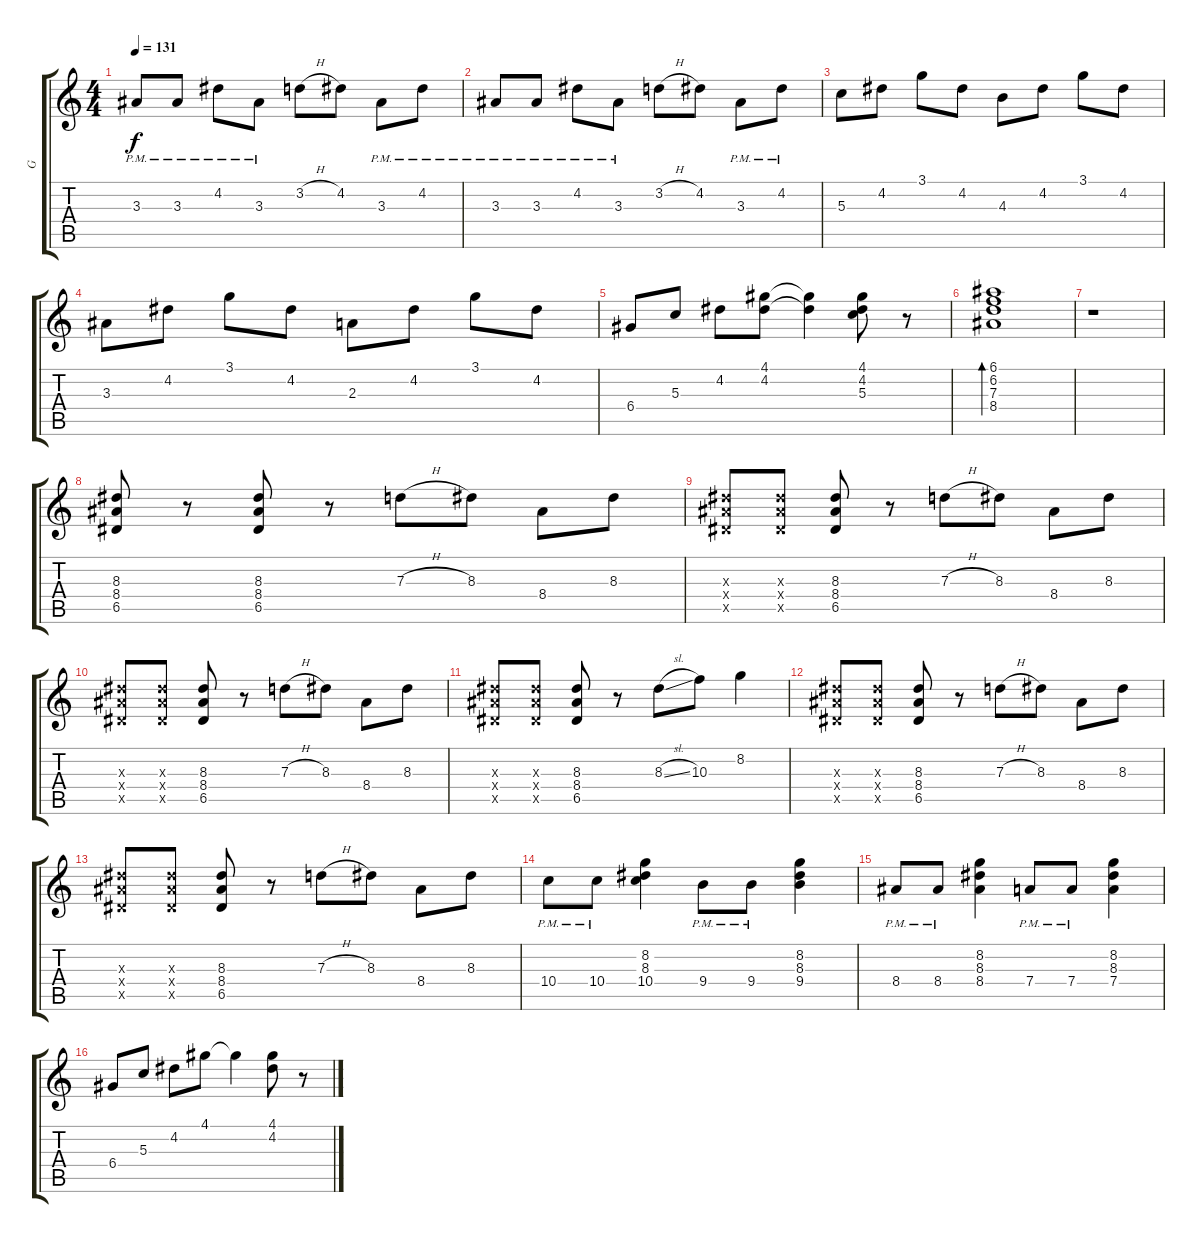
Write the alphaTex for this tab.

\track ("G" "G") {instrument overdrivenguitar}
\staff {score tabs}
\tuning (E4 B3 G3 D3 A2 E2) {hide}
\ts (4 4)
\tempo 131
\clef g2
\ks c
3.3{pm}.8{dy f} 3.3{pm}.8 4.2{pm}.8 3.3{pm}.8 3.2{h}.8 4.2.8 3.3{pm}.8 4.2{pm}.8 |
3.3{pm}.8 3.3{pm}.8 4.2{pm}.8 3.3{pm}.8 3.2{h}.8 4.2.8 3.3{pm}.8 4.2{pm}.8 |
5.3.8 4.2.8 3.1.8 4.2.8 4.3.8 4.2.8 3.1.8 4.2.8 |
3.3.8 4.2.8 3.1.8 4.2.8 2.3.8 4.2.8 3.1.8 4.2.8 |
6.4.8 5.3.8 4.2.8 (4.1 4.2).8 (4.1{t} 4.2{t}).4 (4.1 4.2 5.3).8 r.8 |
(6.1 6.2 7.3 8.4).1{bd 30} |
r.1 |
(8.3 8.4 6.5).8 r.8 (8.3 8.4 6.5).8 r.8 7.3{h}.8 8.3.8 8.4.8 8.3.8 |
(8.3{x} 8.4{x} 6.5{x}).8 (8.3{x} 8.4{x} 6.5{x}).8 (8.3 8.4 6.5).8 r.8 7.3{h}.8 8.3.8 8.4.8 8.3.8 |
(8.3{x} 8.4{x} 6.5{x}).8 (8.3{x} 8.4{x} 6.5{x}).8 (8.3 8.4 6.5).8 r.8 7.3{h}.8 8.3.8 8.4.8 8.3.8 |
(8.3{x} 8.4{x} 6.5{x}).8 (8.3{x} 8.4{x} 6.5{x}).8 (8.3 8.4 6.5).8 r.8 8.3{sl}.8 10.3.8 8.2.4 |
(8.3{x} 8.4{x} 6.5{x}).8 (8.3{x} 8.4{x} 6.5{x}).8 (8.3 8.4 6.5).8 r.8 7.3{h}.8 8.3.8 8.4.8 8.3.8 |
(8.3{x} 8.4{x} 6.5{x}).8 (8.3{x} 8.4{x} 6.5{x}).8 (8.3 8.4 6.5).8 r.8 7.3{h}.8 8.3.8 8.4.8 8.3.8 |
10.4{pm}.8 10.4{pm}.8 (8.2 8.3 10.4).4 9.4{pm}.8 9.4{pm}.8 (8.2 8.3 9.4).4 |
8.4{pm}.8 8.4{pm}.8 (8.2 8.3 8.4).4 7.4{pm}.8 7.4{pm}.8 (8.2 8.3 7.4).4 |
6.4.8 5.3.8 4.2.8 4.1.8 4.1{t}.4 (4.1 4.2).8 r.8
